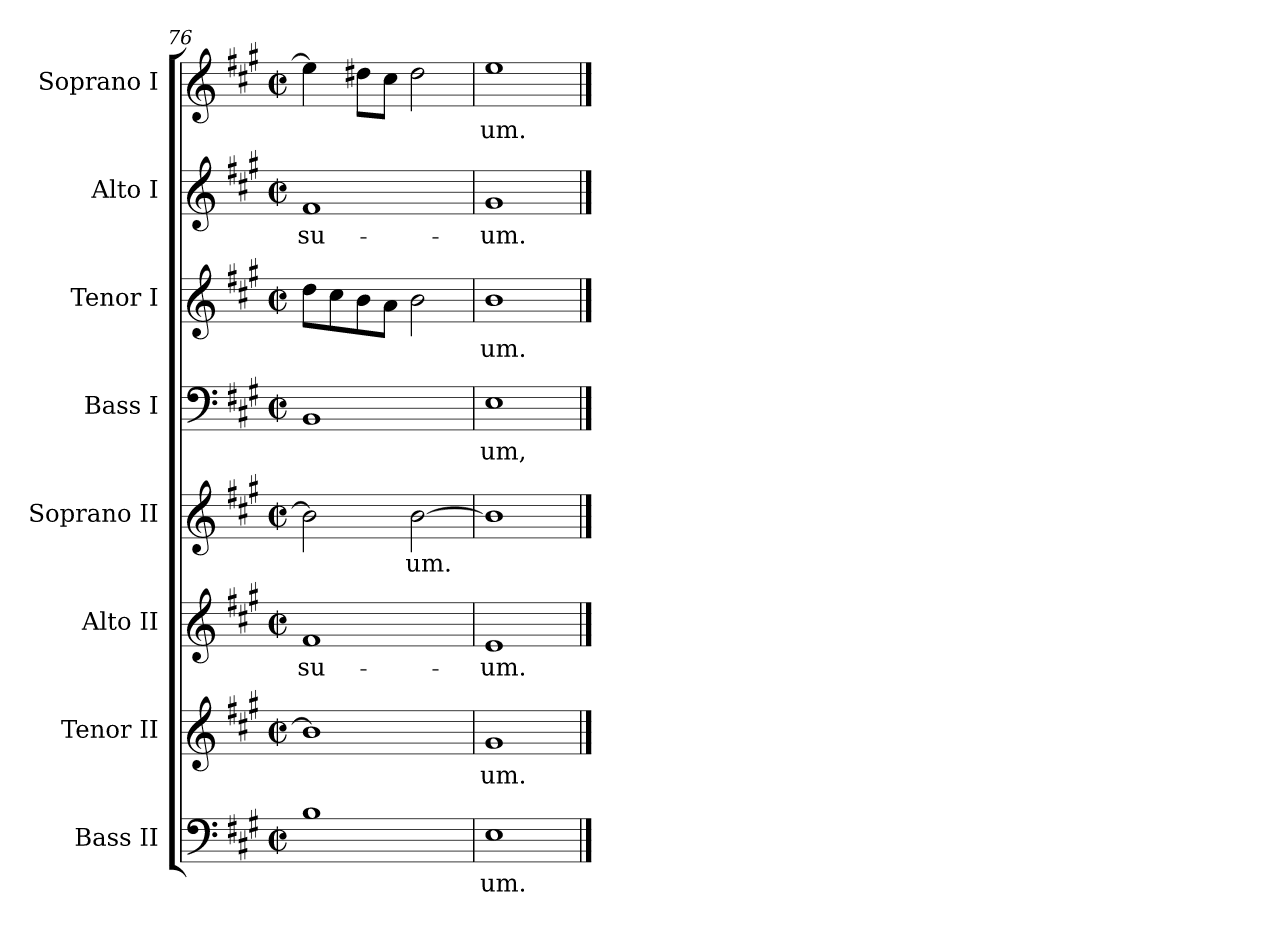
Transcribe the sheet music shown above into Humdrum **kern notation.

**kern	**text	**kern	**text	**kern	**text	**kern	**text	**kern	**text	**kern	**text	**kern	**text	**kern	**text
*part8	*part8	*part7	*part7	*part6	*part6	*part5	*part5	*part4	*part4	*part3	*part3	*part2	*part2	*part1	*part1
*staff8	*staff8	*staff7	*staff7	*staff6	*staff6	*staff5	*staff5	*staff4	*staff4	*staff3	*staff3	*staff2	*staff2	*staff1	*staff1
*I"Bass II	*	*I"Tenor II	*	*I"Alto II	*	*I"Soprano II	*	*I"Bass I	*	*I"Tenor I	*	*I"Alto I	*	*I"Soprano I	*
*I'B. II	*	*I'T. II	*	*I'A. II	*	*	*	*I'B. I	*	*I'T. I	*	*I'A. I	*	*	*
*clefF4	*	*clefG2	*	*clefG2	*	*clefG2	*	*clefF4	*	*clefG2	*	*clefG2	*	*clefG2	*
*	*	*ITrd7c12	*	*	*	*	*	*	*	*ITrd7c12	*	*	*	*	*
*k[f#c#g#]	*	*k[f#c#g#]	*	*k[f#c#g#]	*	*k[f#c#g#]	*	*k[f#c#g#]	*	*k[f#c#g#]	*	*k[f#c#g#]	*	*k[f#c#g#]	*
*A:	*	*A:	*	*A:	*	*A:	*	*A:	*	*A:	*	*A:	*	*A:	*
*M2/2	*	*M2/2	*	*M2/2	*	*M2/2	*	*M2/2	*	*M2/2	*	*M2/2	*	*M2/2	*
*met(c|)	*	*met(c|)	*	*met(c|)	*	*met(c|)	*	*met(c|)	*	*met(c|)	*	*met(c|)	*	*met(c|)	*
=76	=76	=76	=76	=76	=76	=76	=76	=76	=76	=76	=76	=76	=76	=76	=76
!	!	!	!	!	!LO:LY:b:color=#000000	!	!	!	!	!	!	!	!	!	!
!	!	!	!	!	!	!	!	!	!	!	!	!	!LO:LY:b:color=#000000	!	!
1Bi	.	1Bi]	.	1f#i	su-	2bi\]	.	1BBi	.	8di\L	.	1f#i	su-	4eei\]	.
.	.	.	.	.	.	.	.	.	.	8c#i\	.	.	.	.	.
.	.	.	.	.	.	.	.	.	.	8Bi\	.	.	.	8dd#Xi\L	.
.	.	.	.	.	.	.	.	.	.	8Ai\J	.	.	.	8cc#i\J	.
!	!	!	!	!	!	!	!LO:LY:b:color=#000000	!	!	!	!	!	!	!	!
.	.	.	.	.	.	[>2bi\	-um.	.	.	2Bi\	.	.	.	2dd#i\	.
=77	=77	=77	=77	=77	=77	=77	=77	=77	=77	=77	=77	=77	=77	=77	=77
!	!LO:LY:b:color=#000000	!	!	!	!	!	!	!	!	!	!	!	!	!	!
!	!	!	!LO:LY:b:color=#000000	!	!	!	!	!	!	!	!	!	!	!	!
!	!	!	!	!	!LO:LY:b:color=#000000	!	!	!	!	!	!	!	!	!	!
!	!	!	!	!	!	!	!	!	!LO:LY:b:color=#000000	!	!	!	!	!	!
!	!	!	!	!	!	!	!	!	!	!	!LO:LY:b:color=#000000	!	!	!	!
!	!	!	!	!	!	!	!	!	!	!	!	!	!LO:LY:b:color=#000000	!	!
!	!	!	!	!	!	!	!	!	!	!	!	!	!	!	!LO:LY:b:color=#000000
1Ei	-um.	1G#i	-um.	1ei	-um.	1bi]	.	1Ei	-um,	1Bi	-um.	1g#i	-um.	1eei	-um.
==	==	==	==	==	==	==	==	==	==	==	==	==	==	==	==
*-	*-	*-	*-	*-	*-	*-	*-	*-	*-	*-	*-	*-	*-	*-	*-
